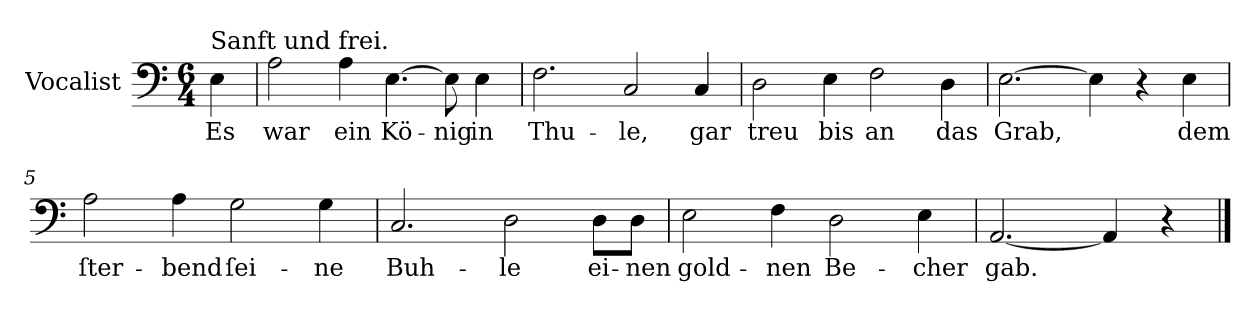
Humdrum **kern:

**kern	**text
*part1	*part1
*staff1	*staff1
*I"Vocalist	*
*clefF4	*
*k[]	*
*a:	*
*M6/4	*
=	=
!LO:TX:a:t=Sanft und frei.	!
4E	Es
=1	=1
2A	war
4A	ein
[4.E	Kö-
8E]	-nig
4E	in
=2	=2
2.F	Thu-
2C	-le,
4C	gar
=3	=3
2D	treu
4E	bis
2F	an
4D	das
=4	=4
[2.E	Grab,
4E]	.
4r	.
4E	dem
=5	=5
2A	ſter-
4A	-bend
2G	ſei-
4G	-ne
=6	=6
2.C	Buh-
2D	-le
8D\L	ei-
8D\J	-nen
=7	=7
2E	gold-
4F	-nen
2D	Be-
4E	-cher
=8	=8
[2.AA	gab.
4AA]	.
4r	.
==	==
*-	*-
